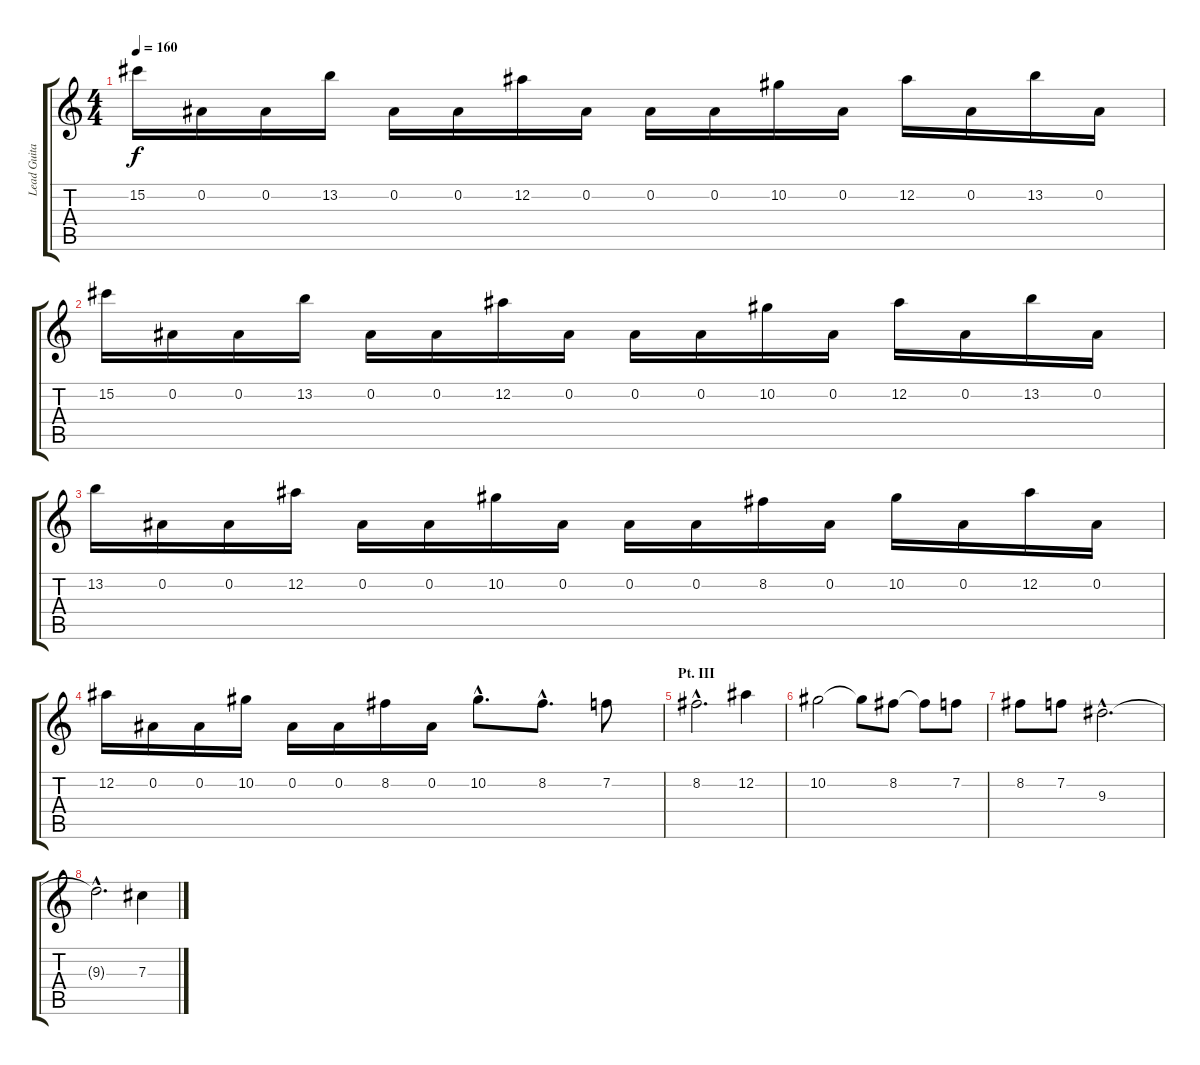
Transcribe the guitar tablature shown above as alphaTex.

\track ("Lead Guitar" "Lead Guita") {instrument distortionguitar}
\staff {score tabs}
\tuning (Eb4 Bb3 Gb3 Db3 Ab2 Eb2) {hide}
\ts (4 4)
\tempo 160
\clef g2
\ks c
15.2.16{dy f} 0.2.16 0.2.16 13.2.16 0.2.16 0.2.16 12.2.16 0.2.16 0.2.16 0.2.16 10.2.16 0.2.16 12.2.16 0.2.16 13.2.16 0.2.16 |
15.2.16 0.2.16 0.2.16 13.2.16 0.2.16 0.2.16 12.2.16 0.2.16 0.2.16 0.2.16 10.2.16 0.2.16 12.2.16 0.2.16 13.2.16 0.2.16 |
13.2.16 0.2.16 0.2.16 12.2.16 0.2.16 0.2.16 10.2.16 0.2.16 0.2.16 0.2.16 8.2.16 0.2.16 10.2.16 0.2.16 12.2.16 0.2.16 |
12.2.16 0.2.16 0.2.16 10.2.16 0.2.16 0.2.16 8.2.16 0.2.16 10.2{hac}.8{d} 8.2{hac}.8{d} 7.2.8 |
\section ("" "Pt. III")
8.2{hac}.2{d} 12.2.4 |
10.2.2 10.2{t}.8 8.2.8 8.2{t}.8 7.2.8 |
8.2.8 7.2.8 9.3{hac}.2{d} |
9.3{hac t}.2{d} 7.3.4
